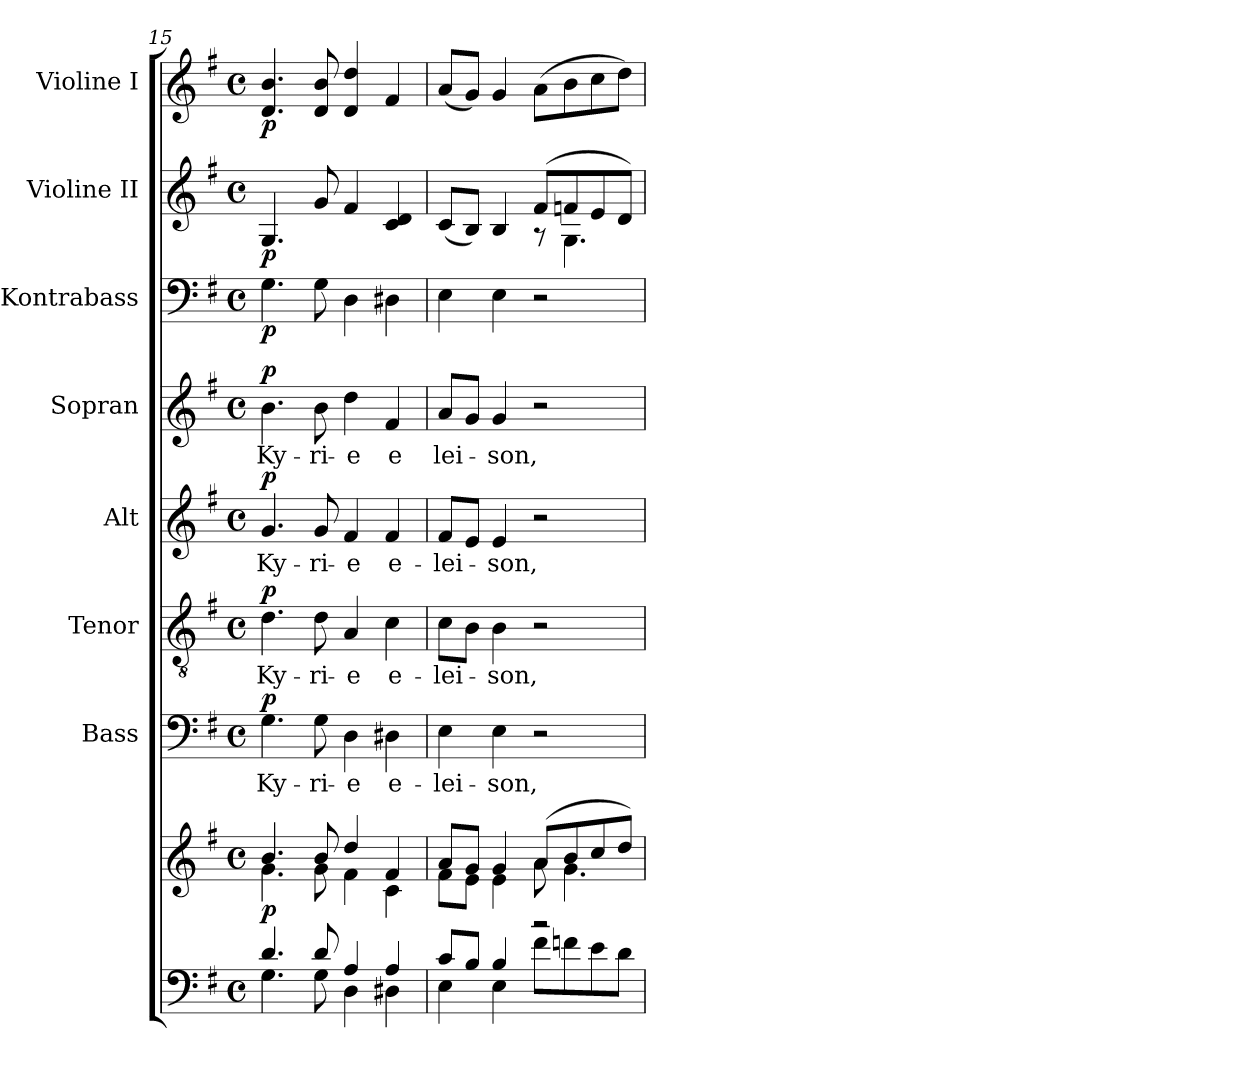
**kern	**kern	**dynam	**kern	**text	**dynam	**kern	**text	**dynam	**kern	**text	**dynam	**kern	**text	**dynam	**kern	**dynam	**kern	**dynam	**kern	**dynam
*part8	*part8	*part8	*part7	*part7	*part7	*part6	*part6	*part6	*part5	*part5	*part5	*part4	*part4	*part4	*part3	*part3	*part2	*part2	*part1	*part1
*staff9	*staff8	*staff8/9	*staff7	*staff7	*staff7	*staff6	*staff6	*staff6	*staff5	*staff5	*staff5	*staff4	*staff4	*staff4	*staff3	*staff3	*staff2	*staff2	*staff1	*staff1
*	*	*	*I"Bass	*	*	*I"Tenor	*	*	*I"Alt	*	*	*I"Sopran	*	*	*I"Kontrabass	*	*I"Violine II	*	*I"Violine I	*
*	*	*	*I'B.	*	*	*I'T.	*	*	*I'A.	*	*	*I'S.	*	*	*I'Kb.	*	*I'Vl. II	*	*I'Vl. I	*
*clefF4	*clefG2	*	*clefF4	*	*	*clefGv2	*	*	*clefG2	*	*	*clefG2	*	*	*clefF4	*	*clefG2	*	*clefG2	*
*	*	*	*	*	*	*	*	*	*	*	*	*	*	*	*ITrd7c12	*	*	*	*	*
*k[f#]	*k[f#]	*	*k[f#]	*	*	*k[f#]	*	*	*k[f#]	*	*	*k[f#]	*	*	*k[f#]	*	*k[f#]	*	*k[f#]	*
*G:	*G:	*	*G:	*	*	*G:	*	*	*G:	*	*	*G:	*	*	*G:	*	*G:	*	*G:	*
*M4/4	*M4/4	*	*M4/4	*	*	*M4/4	*	*	*M4/4	*	*	*M4/4	*	*	*M4/4	*	*M4/4	*	*M4/4	*
*met(c)	*met(c)	*	*met(c)	*	*	*met(c)	*	*	*met(c)	*	*	*met(c)	*	*	*met(c)	*	*met(c)	*	*met(c)	*
=15	=15	=15	=15	=15	=15	=15	=15	=15	=15	=15	=15	=15	=15	=15	=15	=15	=15	=15	=15	=15
*^	*^	*	*	*	*	*	*	*	*	*	*	*	*	*	*	*	*	*	*	*
!	!	!	!	!LO:DY:b	!	!LO:LY:b	!LO:DY:a	!	!LO:LY:b	!LO:DY:a	!	!LO:LY:b	!LO:DY:a	!	!LO:LY:b	!LO:DY:a	!	!LO:DY:b	!	!LO:DY:b	!	!LO:DY:b
4.d/	4.G\	4.b/	4.g\	p	4.G\	Ky-	p	4.d\	Ky-	p	4.g/	Ky-	p	4.b\	Ky-	p	4.GG\	p	4.G/	p	4.d/ 4.b/	p
!	!	!	!	!	!	!LO:LY:b	!	!	!LO:LY:b	!	!	!LO:LY:b	!	!	!LO:LY:b	!	!	!	!	!	!	!
8d/	8G\	8b/	8g\	.	8G\	-ri-	.	8d\	-ri-	.	8g/	-ri-	.	8b\	-ri-	.	8GG\	.	8g/	.	8d/ 8b/	.
!	!	!	!	!	!	!LO:LY:b	!	!	!LO:LY:b	!	!	!LO:LY:b	!	!	!LO:LY:b	!	!	!	!	!	!	!
4A/	4D\	4dd/	4f#\	.	4D\	-e	.	4A/	-e	.	4f#/	-e	.	4dd\	-e	.	4DD\	.	4f#/	.	4d/ 4dd/	.
!	!	!	!	!	!	!LO:LY:b	!	!	!LO:LY:b	!	!	!LO:LY:b	!	!	!LO:LY:b	!	!	!	!	!	!	!
4A/	4D#X\	4f#/	4c\	.	4D#X\	e-	.	4c\	e-	.	4f#/	e-	.	4f#/	e	.	4DD#X\	.	4c/ 4d/	.	4f#/	.
=16	=16	=16	=16	=16	=16	=16	=16	=16	=16	=16	=16	=16	=16	=16	=16	=16	=16	=16	=16	=16	=16	=16
!	!	!	!	!	!	!LO:LY:b	!	!	!LO:LY:b	!	!	!LO:LY:b	!	!	!LO:LY:b	!	!	!	!	!	!	!
*	*	*	*	*	*	*	*	*	*	*	*	*	*	*	*	*	*	*	*^	*	*	*
8c/L	4E\	8a/L	8f#\L	.	4E\	-lei-	.	8c\L	-lei-	.	8f#/L	-lei-	.	8a/L	lei-	.	4EE\	.	(<8c/L	2ryy	.	(<8a/L	.
8B/J	.	8g/J	8e\J	.	.	.	.	8B\J	.	.	8e/J	.	.	8g/J	.	.	.	.	8B/J)	.	.	8g/J)	.
!	!	!	!	!	!	!LO:LY:b	!	!	!LO:LY:b	!	!	!LO:LY:b	!	!	!LO:LY:b	!	!	!	!	!	!	!	!
4B/	4E\	4g/	4e\	.	4E\	-son,	.	4B\	-son,	.	4e/	-son,	.	4g/	-son,	.	4EE\	.	4B/	.	.	4g/	.
2r	8f#\L	(>8a/L	8a\	.	2r	.	.	2r	.	.	2r	.	.	2r	.	.	2r	.	(>8f#/L	8rA	.	(>8a\L	.
.	8fn\	8b/	4.g\	.	.	.	.	.	.	.	.	.	.	.	.	.	.	.	8fn/	4.G\	.	8b\	.
.	8e\	8cc/	.	.	.	.	.	.	.	.	.	.	.	.	.	.	.	.	8e/	.	.	8cc\	.
.	8d\J	8dd/J)	.	.	.	.	.	.	.	.	.	.	.	.	.	.	.	.	8d/J)	.	.	8dd\J)	.
*v	*v	*	*	*	*	*	*	*	*	*	*	*	*	*	*	*	*	*	*v	*v	*	*	*
*	*v	*v	*	*	*	*	*	*	*	*	*	*	*	*	*	*	*	*	*	*	*
=	=	=	=	=	=	=	=	=	=	=	=	=	=	=	=	=	=	=	=	=
*-	*-	*-	*-	*-	*-	*-	*-	*-	*-	*-	*-	*-	*-	*-	*-	*-	*-	*-	*-	*-
